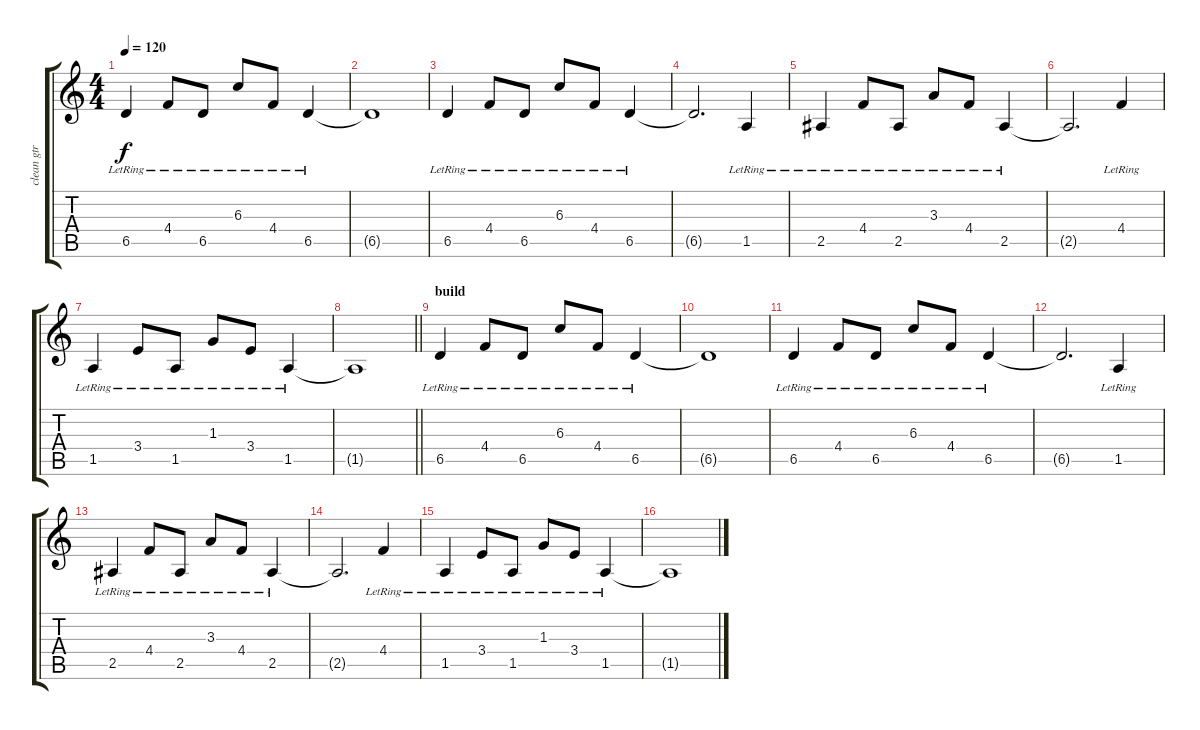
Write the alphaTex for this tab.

\track ("clean gtr" "clean gtr") {instrument electricguitarjazz}
\staff {score tabs}
\tuning (Eb4 Bb3 Gb3 Db3 Ab2 Db2) {hide}
\ts (4 4)
\tempo 120
\clef g2
\ks c
6.5{lr}.4{dy f} 4.4{lr}.8 6.5{lr}.8 6.3{lr}.8 4.4{lr}.8 6.5{lr}.4 |
6.5{t}.1 |
6.5{lr}.4 4.4{lr}.8 6.5{lr}.8 6.3{lr}.8 4.4{lr}.8 6.5{lr}.4 |
6.5{t}.2{d} 1.5{lr}.4 |
2.5{lr}.4 4.4{lr}.8 2.5{lr}.8 3.3{lr}.8 4.4{lr}.8 2.5{lr}.4 |
2.5{t}.2{d} 4.4{lr}.4 |
1.5{lr}.4 3.4{lr}.8 1.5{lr}.8 1.3{lr}.8 3.4{lr}.8 1.5{lr}.4 |
\barLineRight lightlight
1.5{t}.1 |
\section ("" "build")
6.5{lr}.4 4.4{lr}.8 6.5{lr}.8 6.3{lr}.8 4.4{lr}.8 6.5{lr}.4 |
6.5{t}.1 |
6.5{lr}.4 4.4{lr}.8 6.5{lr}.8 6.3{lr}.8 4.4{lr}.8 6.5{lr}.4 |
6.5{t}.2{d} 1.5{lr}.4 |
2.5{lr}.4 4.4{lr}.8 2.5{lr}.8 3.3{lr}.8 4.4{lr}.8 2.5{lr}.4 |
2.5{t}.2{d} 4.4{lr}.4 |
1.5{lr}.4 3.4{lr}.8 1.5{lr}.8 1.3{lr}.8 3.4{lr}.8 1.5{lr}.4 |
1.5{t}.1
